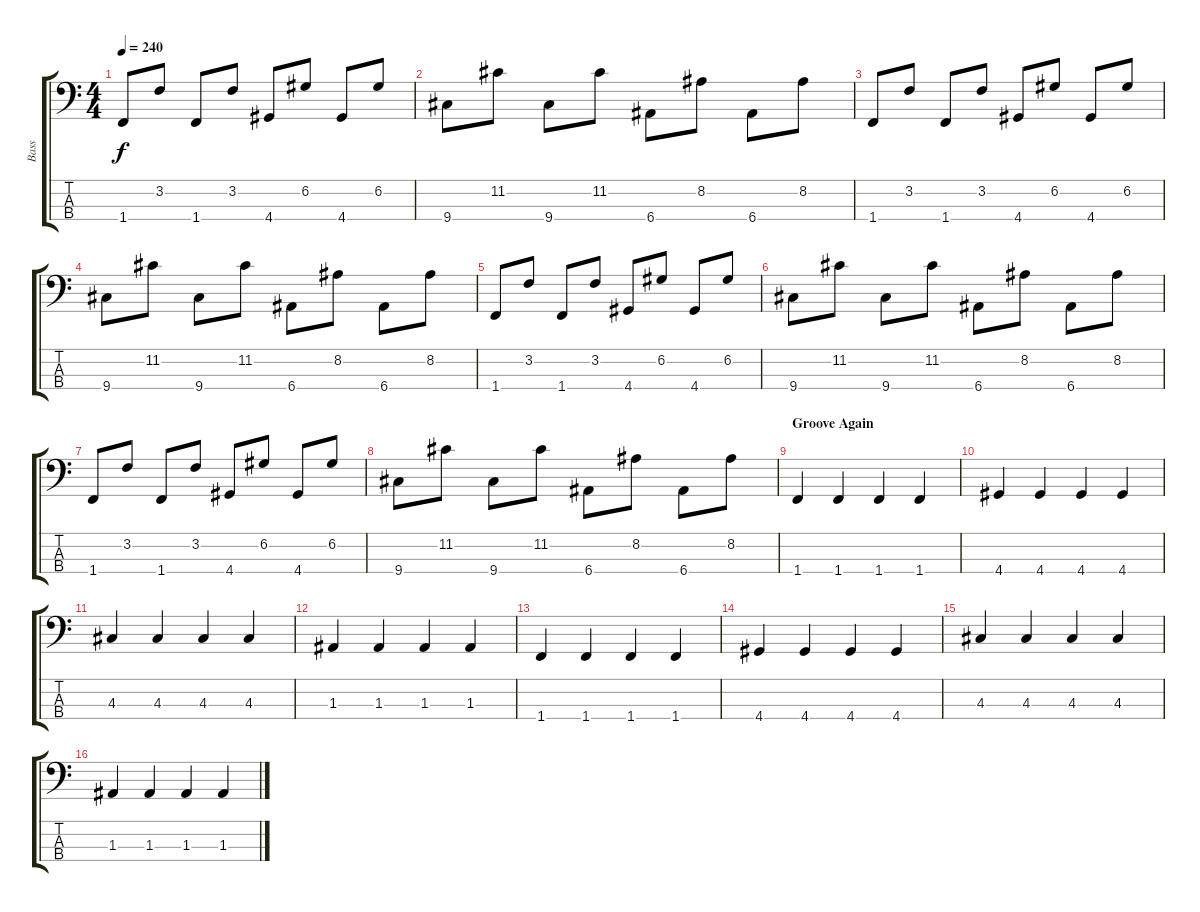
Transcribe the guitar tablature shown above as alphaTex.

\track ("Bass" "Bass") {instrument fretlessbass}
\staff {score tabs}
\tuning (G2 D2 A1 E1) {hide}
\ts (4 4)
\tempo 240
\clef f4
\ks c
1.4.8{dy f} 3.2.8 1.4.8 3.2.8 4.4.8 6.2.8 4.4.8 6.2.8 |
9.4.8 11.2.8 9.4.8 11.2.8 6.4.8 8.2.8 6.4.8 8.2.8 |
1.4.8 3.2.8 1.4.8 3.2.8 4.4.8 6.2.8 4.4.8 6.2.8 |
9.4.8 11.2.8 9.4.8 11.2.8 6.4.8 8.2.8 6.4.8 8.2.8 |
1.4.8 3.2.8 1.4.8 3.2.8 4.4.8 6.2.8 4.4.8 6.2.8 |
9.4.8 11.2.8 9.4.8 11.2.8 6.4.8 8.2.8 6.4.8 8.2.8 |
1.4.8 3.2.8 1.4.8 3.2.8 4.4.8 6.2.8 4.4.8 6.2.8 |
9.4.8 11.2.8 9.4.8 11.2.8 6.4.8 8.2.8 6.4.8 8.2.8 |
\section ("" "Groove Again")
1.4.4 1.4.4 1.4.4 1.4.4 |
4.4.4 4.4.4 4.4.4 4.4.4 |
4.3.4 4.3.4 4.3.4 4.3.4 |
1.3.4 1.3.4 1.3.4 1.3.4 |
1.4.4 1.4.4 1.4.4 1.4.4 |
4.4.4 4.4.4 4.4.4 4.4.4 |
4.3.4 4.3.4 4.3.4 4.3.4 |
1.3.4 1.3.4 1.3.4 1.3.4
